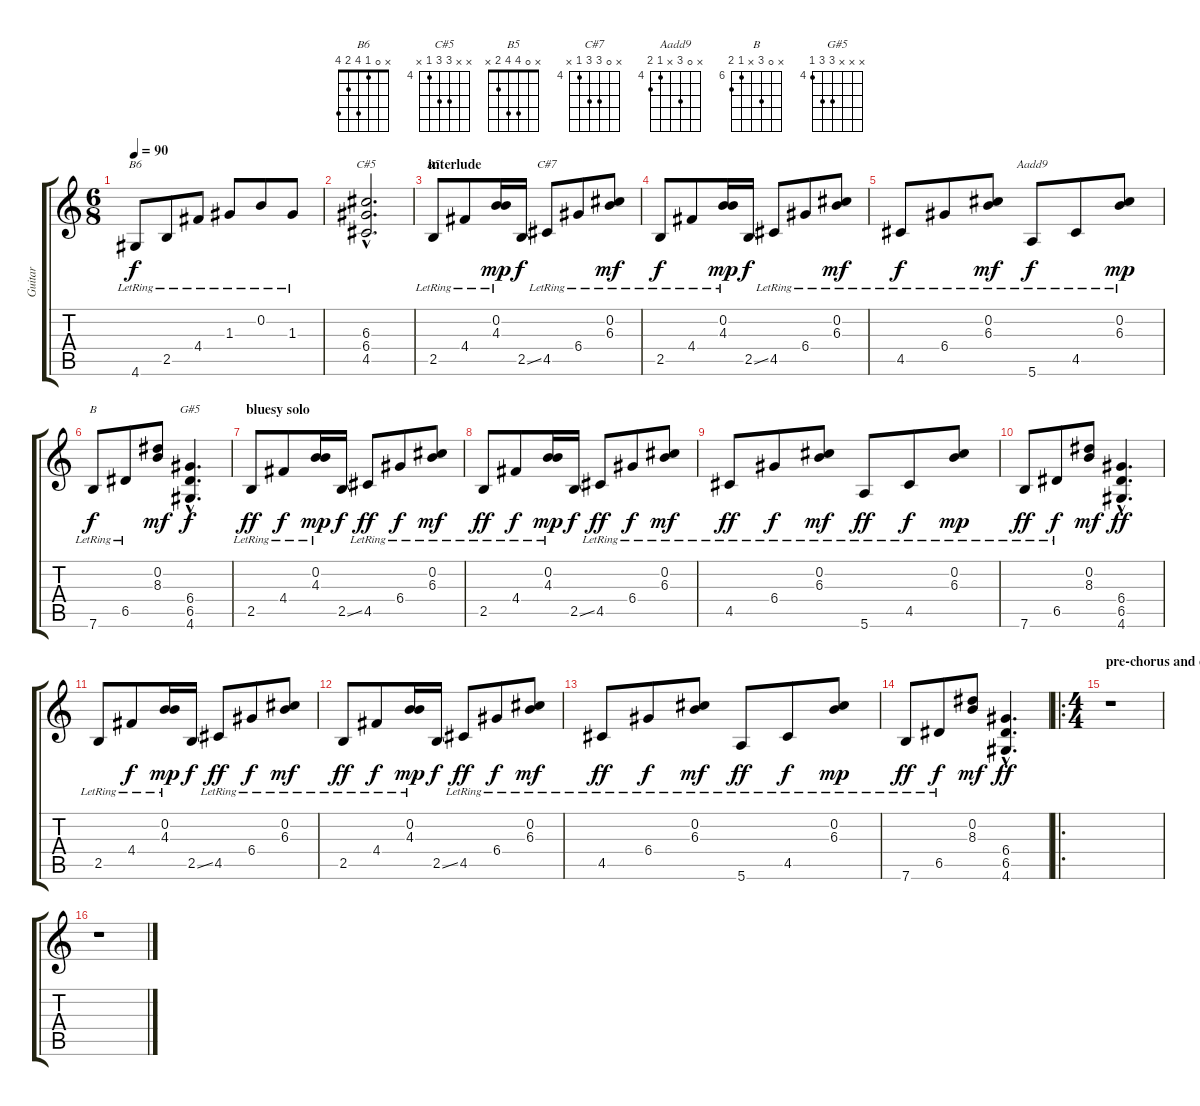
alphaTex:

\track ("Guitar" "Guitar") {instrument acousticguitarsteel}
\staff {score tabs}
\tuning (E4 B3 G3 D3 A2 E2) {hide}
\chord ("B6" x 0 1 4 2 4)
\chord ("C#5" x x 6 6 4 x) {firstfret 4}
\chord ("B5" x 0 4 4 2 x)
\chord ("C#7" x 0 6 6 4 x) {firstfret 4}
\chord ("Aadd9" x 0 6 x 4 5) {firstfret 4}
\chord ("B" x 0 8 x 6 7) {firstfret 6}
\chord ("G#5" x x x 6 6 4) {firstfret 4}
\ts (6 8)
\tempo 90
\clef g2
\ks c
4.6{lr}.8{ch "B6" dy f} 2.5{lr}.8 4.4{lr}.8 1.3{lr}.8 0.2{lr}.8 1.3{lr}.8 |
(6.3{hac} 6.4{hac} 4.5{hac}).2{d ch "C#5"} |
\section ("" "interlude")
2.5{lr}.8{ch "B5"} 4.4{lr}.8 (0.2{lr} 4.3{lr}).16{dy mp} 2.5{ss}.16{dy f} 4.5{lr}.8{ch "C#7"} 6.4{lr}.8 (0.2{lr} 6.3{lr}).8{dy mf} |
2.5{lr}.8{dy f} 4.4{lr}.8 (0.2{lr} 4.3{lr}).16{dy mp} 2.5{ss}.16{dy f} 4.5{lr}.8 6.4{lr}.8 (0.2{lr} 6.3{lr}).8{dy mf} |
4.5{lr}.8{dy f} 6.4{lr}.8 (0.2{lr} 6.3).8{dy mf} 5.6{lr}.8{ch "Aadd9" dy f} 4.5{lr}.8 (0.2{lr} 6.3{lr}).8{dy mp} |
7.6{lr}.8{ch "B" dy f} 6.5{lr}.8 (0.2 8.3).8{dy mf} (6.4{hac} 6.5{hac} 4.6{hac}).4{d ch "G#5" dy f} |
\section ("" "bluesy solo")
2.5{lr}.8{dy ff} 4.4{lr}.8{dy f} (0.2{lr} 4.3{lr}).16{dy mp} 2.5{ss}.16{dy f} 4.5{lr}.8{dy ff} 6.4{lr}.8{dy f} (0.2{lr} 6.3{lr}).8{dy mf} |
2.5{lr}.8{dy ff} 4.4{lr}.8{dy f} (0.2{lr} 4.3{lr}).16{dy mp} 2.5{ss}.16{dy f} 4.5{lr}.8{dy ff} 6.4{lr}.8{dy f} (0.2{lr} 6.3{lr}).8{dy mf} |
4.5{lr}.8{dy ff} 6.4{lr}.8{dy f} (0.2{lr} 6.3).8{dy mf} 5.6{lr}.8{dy ff} 4.5{lr}.8{dy f} (0.2{lr} 6.3{lr}).8{dy mp} |
7.6{lr}.8{dy ff} 6.5{lr}.8{dy f} (0.2 8.3).8{dy mf} (6.4{hac} 6.5{hac} 4.6{hac}).4{d dy ff} |
2.5{lr}.8 4.4{lr}.8{dy f} (0.2{lr} 4.3{lr}).16{dy mp} 2.5{ss}.16{dy f} 4.5{lr}.8{dy ff} 6.4{lr}.8{dy f} (0.2{lr} 6.3{lr}).8{dy mf} |
2.5{lr}.8{dy ff} 4.4{lr}.8{dy f} (0.2{lr} 4.3{lr}).16{dy mp} 2.5{ss}.16{dy f} 4.5{lr}.8{dy ff} 6.4{lr}.8{dy f} (0.2{lr} 6.3{lr}).8{dy mf} |
4.5{lr}.8{dy ff} 6.4{lr}.8{dy f} (0.2{lr} 6.3).8{dy mf} 5.6{lr}.8{dy ff} 4.5{lr}.8{dy f} (0.2{lr} 6.3{lr}).8{dy mp} |
7.6{lr}.8{dy ff} 6.5{lr}.8{dy f} (0.2 8.3).8{dy mf} (6.4{hac} 6.5{hac} 4.6{hac}).4{d dy ff} |
\ro
\ts (4 4)
\section ("" "pre-chorus and chorus 3")
r.1 |
r.1
